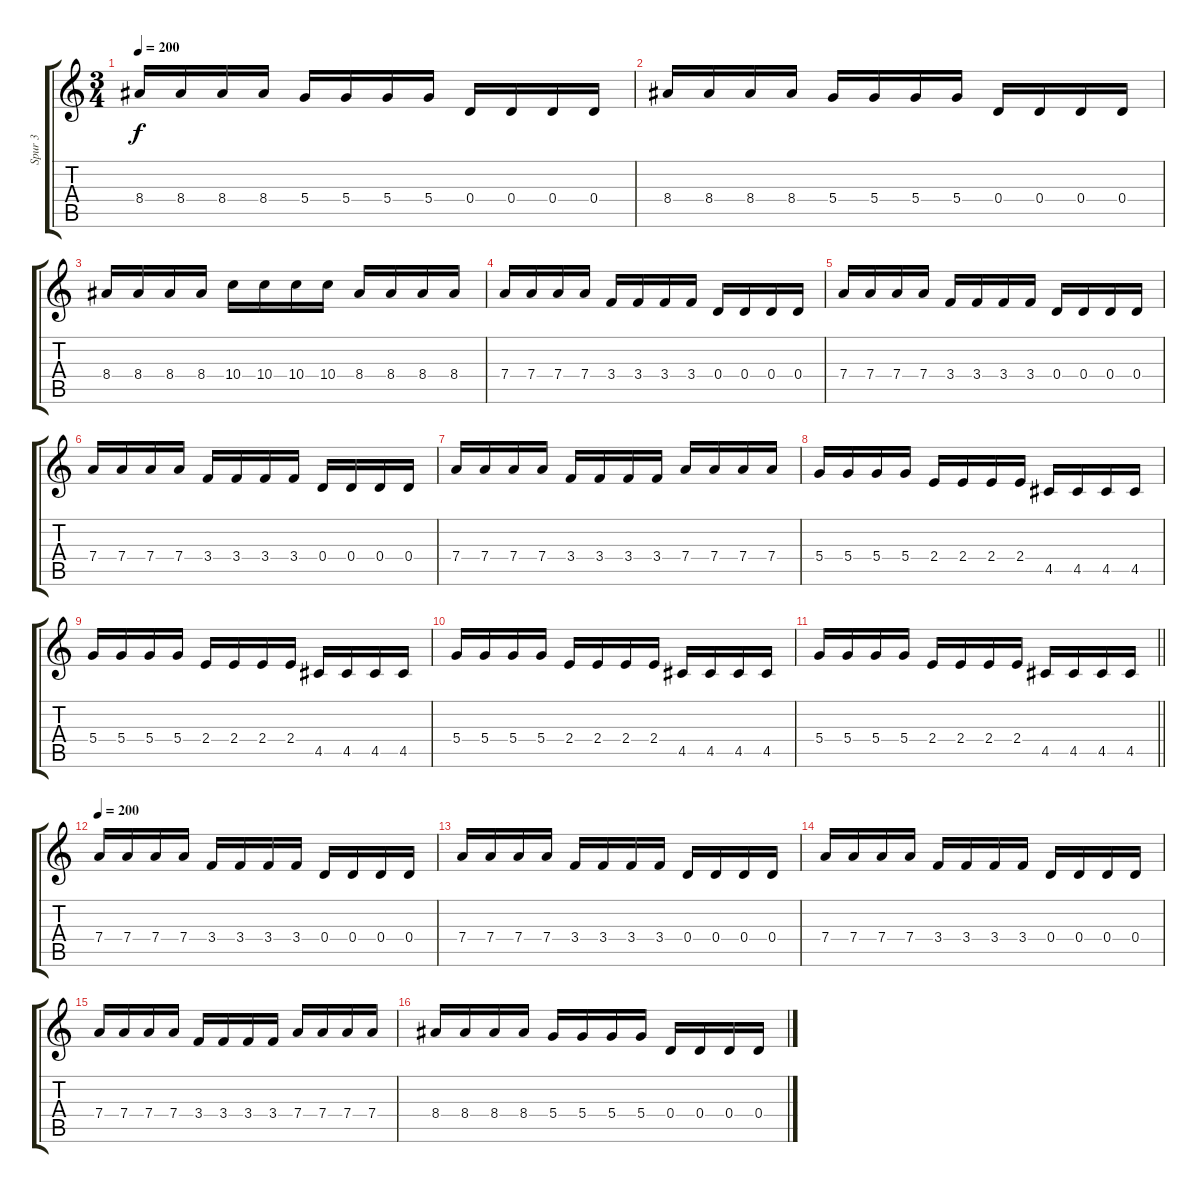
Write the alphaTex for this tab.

\track ("Spur 3" "Spur 3") {instrument distortionguitar}
\staff {score tabs}
\tuning (E4 B3 G3 D3 A2 E2) {hide}
\ts (3 4)
\tempo 200
\clef g2
\ks c
8.4.16{dy f} 8.4.16 8.4.16 8.4.16 5.4.16 5.4.16 5.4.16 5.4.16 0.4.16 0.4.16 0.4.16 0.4.16 |
8.4.16 8.4.16 8.4.16 8.4.16 5.4.16 5.4.16 5.4.16 5.4.16 0.4.16 0.4.16 0.4.16 0.4.16 |
8.4.16 8.4.16 8.4.16 8.4.16 10.4.16 10.4.16 10.4.16 10.4.16 8.4.16 8.4.16 8.4.16 8.4.16 |
7.4.16 7.4.16 7.4.16 7.4.16 3.4.16 3.4.16 3.4.16 3.4.16 0.4.16 0.4.16 0.4.16 0.4.16 |
7.4.16 7.4.16 7.4.16 7.4.16 3.4.16 3.4.16 3.4.16 3.4.16 0.4.16 0.4.16 0.4.16 0.4.16 |
7.4.16 7.4.16 7.4.16 7.4.16 3.4.16 3.4.16 3.4.16 3.4.16 0.4.16 0.4.16 0.4.16 0.4.16 |
7.4.16 7.4.16 7.4.16 7.4.16 3.4.16 3.4.16 3.4.16 3.4.16 7.4.16 7.4.16 7.4.16 7.4.16 |
5.4.16 5.4.16 5.4.16 5.4.16 2.4.16 2.4.16 2.4.16 2.4.16 4.5.16 4.5.16 4.5.16 4.5.16 |
5.4.16 5.4.16 5.4.16 5.4.16 2.4.16 2.4.16 2.4.16 2.4.16 4.5.16 4.5.16 4.5.16 4.5.16 |
5.4.16 5.4.16 5.4.16 5.4.16 2.4.16 2.4.16 2.4.16 2.4.16 4.5.16 4.5.16 4.5.16 4.5.16 |
\barLineRight lightlight
5.4.16 5.4.16 5.4.16 5.4.16 2.4.16 2.4.16 2.4.16 2.4.16 4.5.16 4.5.16 4.5.16 4.5.16 |
\tempo 200
7.4.16 7.4.16 7.4.16 7.4.16 3.4.16 3.4.16 3.4.16 3.4.16 0.4.16 0.4.16 0.4.16 0.4.16 |
7.4.16 7.4.16 7.4.16 7.4.16 3.4.16 3.4.16 3.4.16 3.4.16 0.4.16 0.4.16 0.4.16 0.4.16 |
7.4.16 7.4.16 7.4.16 7.4.16 3.4.16 3.4.16 3.4.16 3.4.16 0.4.16 0.4.16 0.4.16 0.4.16 |
7.4.16 7.4.16 7.4.16 7.4.16 3.4.16 3.4.16 3.4.16 3.4.16 7.4.16 7.4.16 7.4.16 7.4.16 |
8.4.16 8.4.16 8.4.16 8.4.16 5.4.16 5.4.16 5.4.16 5.4.16 0.4.16 0.4.16 0.4.16 0.4.16
